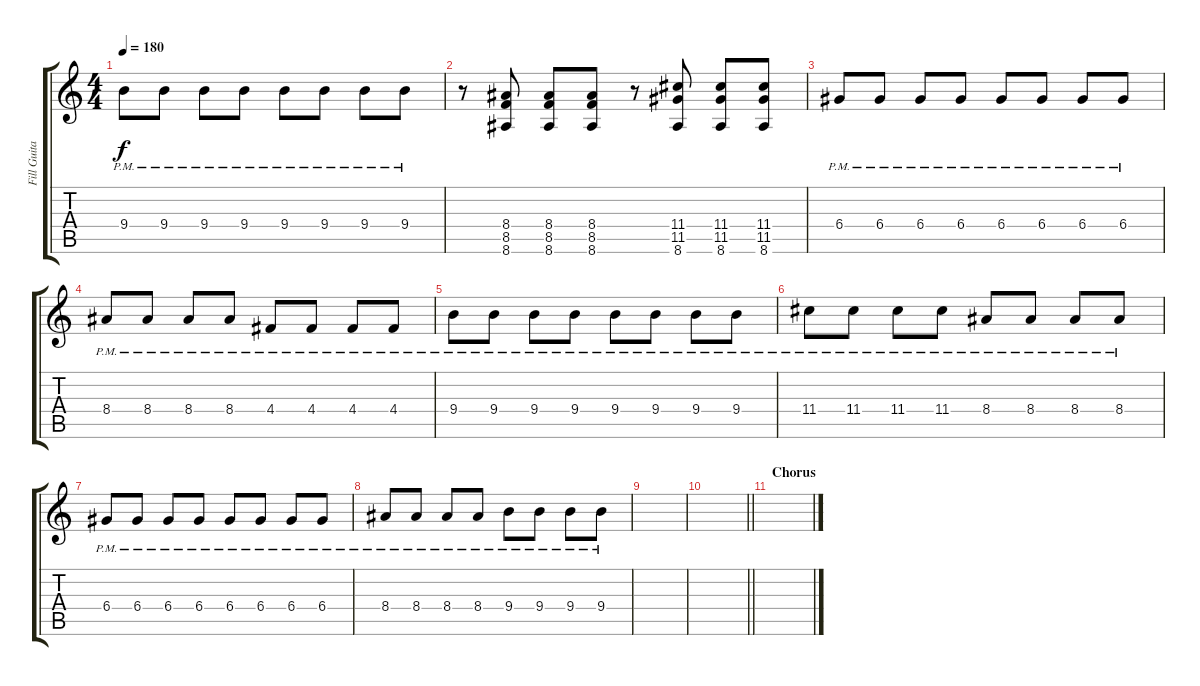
\track ("Fill Guitar" "Fill Guita") {instrument overdrivenguitar}
\staff {score tabs}
\tuning (E4 B3 G3 D3 A2 D2) {hide}
\ts (4 4)
\tempo 180
\clef g2
\ks c
9.4{pm}.8{dy f} 9.4{pm}.8 9.4{pm}.8 9.4{pm}.8 9.4{pm}.8 9.4{pm}.8 9.4{pm}.8 9.4{pm}.8 |
r.8 (8.4 8.5 8.6).8 (8.4 8.5 8.6).8 (8.4 8.5 8.6).8 r.8 (11.4 11.5 8.6).8 (11.4 11.5 8.6).8 (11.4 11.5 8.6).8 |
6.4{pm}.8 6.4{pm}.8 6.4{pm}.8 6.4{pm}.8 6.4{pm}.8 6.4{pm}.8 6.4{pm}.8 6.4{pm}.8 |
8.4{pm}.8 8.4{pm}.8 8.4{pm}.8 8.4{pm}.8 4.4{pm}.8 4.4{pm}.8 4.4{pm}.8 4.4{pm}.8 |
9.4{pm}.8 9.4{pm}.8 9.4{pm}.8 9.4{pm}.8 9.4{pm}.8 9.4{pm}.8 9.4{pm}.8 9.4{pm}.8 |
11.4{pm}.8 11.4{pm}.8 11.4{pm}.8 11.4{pm}.8 8.4{pm}.8 8.4{pm}.8 8.4{pm}.8 8.4{pm}.8 |
6.4{pm}.8 6.4{pm}.8 6.4{pm}.8 6.4{pm}.8 6.4{pm}.8 6.4{pm}.8 6.4{pm}.8 6.4{pm}.8 |
8.4{pm}.8 8.4{pm}.8 8.4{pm}.8 8.4{pm}.8 9.4{pm}.8 9.4{pm}.8 9.4{pm}.8 9.4{pm}.8 |
|
\barLineRight lightlight
|
\section ("" "Chorus")
